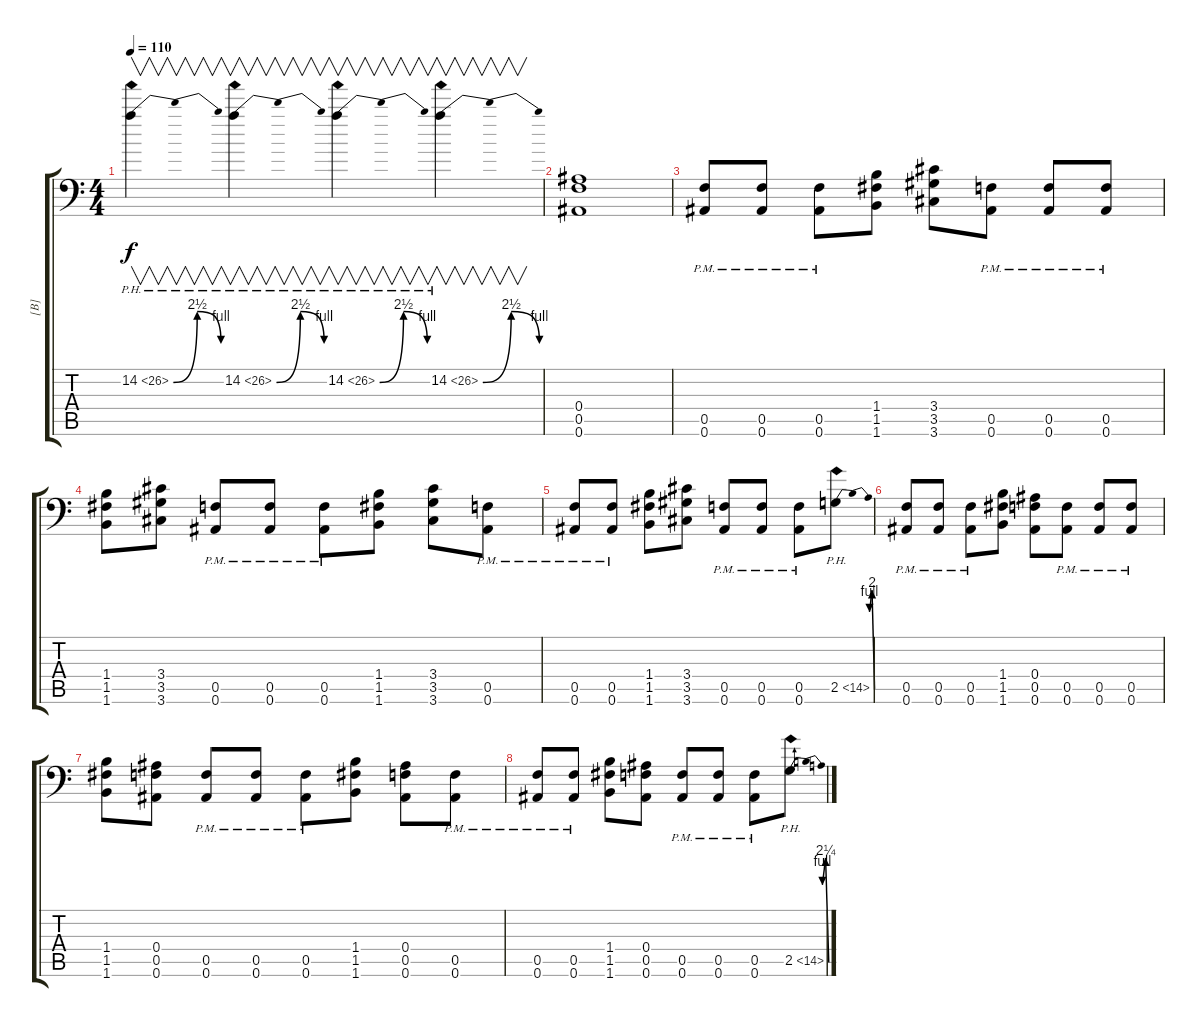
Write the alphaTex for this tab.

\track ("[B]" "[B]") {instrument distortionguitar}
\staff {score tabs}
\tuning (C4 G3 Eb3 Bb2 F2 Bb1) {hide}
\ts (4 4)
\tempo 110
\clef f4
\ks c
14.2{be (bendrelease 0 0 15 10 15 10 60 4) ph 12}.4{v dy f} 14.2{be (bendrelease 0 0 15 10 15 10 60 4) ph 12}.4{v} 14.2{be (bendrelease 0 0 15 10 15 10 60 4) ph 12}.4{v} 14.2{be (bendrelease 0 0 15 10 15 10 60 4) ph 12}.4{v} |
(0.4 0.5 0.6).1 |
(0.5{pm} 0.6{pm}).8 (0.5{pm} 0.6{pm}).8 (0.5{pm} 0.6{pm}).8 (1.4 1.5 1.6).8 (3.4 3.5 3.6).8 (0.5{pm} 0.6{pm}).8 (0.5{pm} 0.6{pm}).8 (0.5{pm} 0.6{pm}).8 |
(1.4 1.5 1.6).8 (3.4 3.5 3.6).8 (0.5{pm} 0.6{pm}).8 (0.5{pm} 0.6{pm}).8 (0.5{pm} 0.6{pm}).8 (1.4 1.5 1.6).8 (3.4 3.5 3.6).8 (0.5{pm} 0.6{pm}).8 |
(0.5{pm} 0.6{pm}).8 (0.5{pm} 0.6{pm}).8 (1.4 1.5 1.6).8 (3.4 3.5 3.6).8 (0.5{pm} 0.6{pm}).8 (0.5{pm} 0.6{pm}).8 (0.5{pm} 0.6{pm}).8 2.5{be (bendrelease 0 0 15 8 15 8 60 4) ph 12}.8 |
(0.5{pm} 0.6{pm}).8 (0.5{pm} 0.6{pm}).8 (0.5{pm} 0.6{pm}).8 (1.4 1.5 1.6).8 (0.4 0.5 0.6).8 (0.5{pm} 0.6{pm}).8 (0.5{pm} 0.6{pm}).8 (0.5{pm} 0.6{pm}).8 |
(1.4 1.5 1.6).8 (0.4 0.5 0.6).8 (0.5{pm} 0.6{pm}).8 (0.5{pm} 0.6{pm}).8 (0.5{pm} 0.6{pm}).8 (1.4 1.5 1.6).8 (0.4 0.5 0.6).8 (0.5{pm} 0.6{pm}).8 |
(0.5{pm} 0.6{pm}).8 (0.5{pm} 0.6{pm}).8 (1.4 1.5 1.6).8 (0.4 0.5 0.6).8 (0.5{pm} 0.6{pm}).8 (0.5{pm} 0.6{pm}).8 (0.5{pm} 0.6{pm}).8 2.5{be (bendrelease 0 0 15 9 15 9 60 4) ph 12}.8
